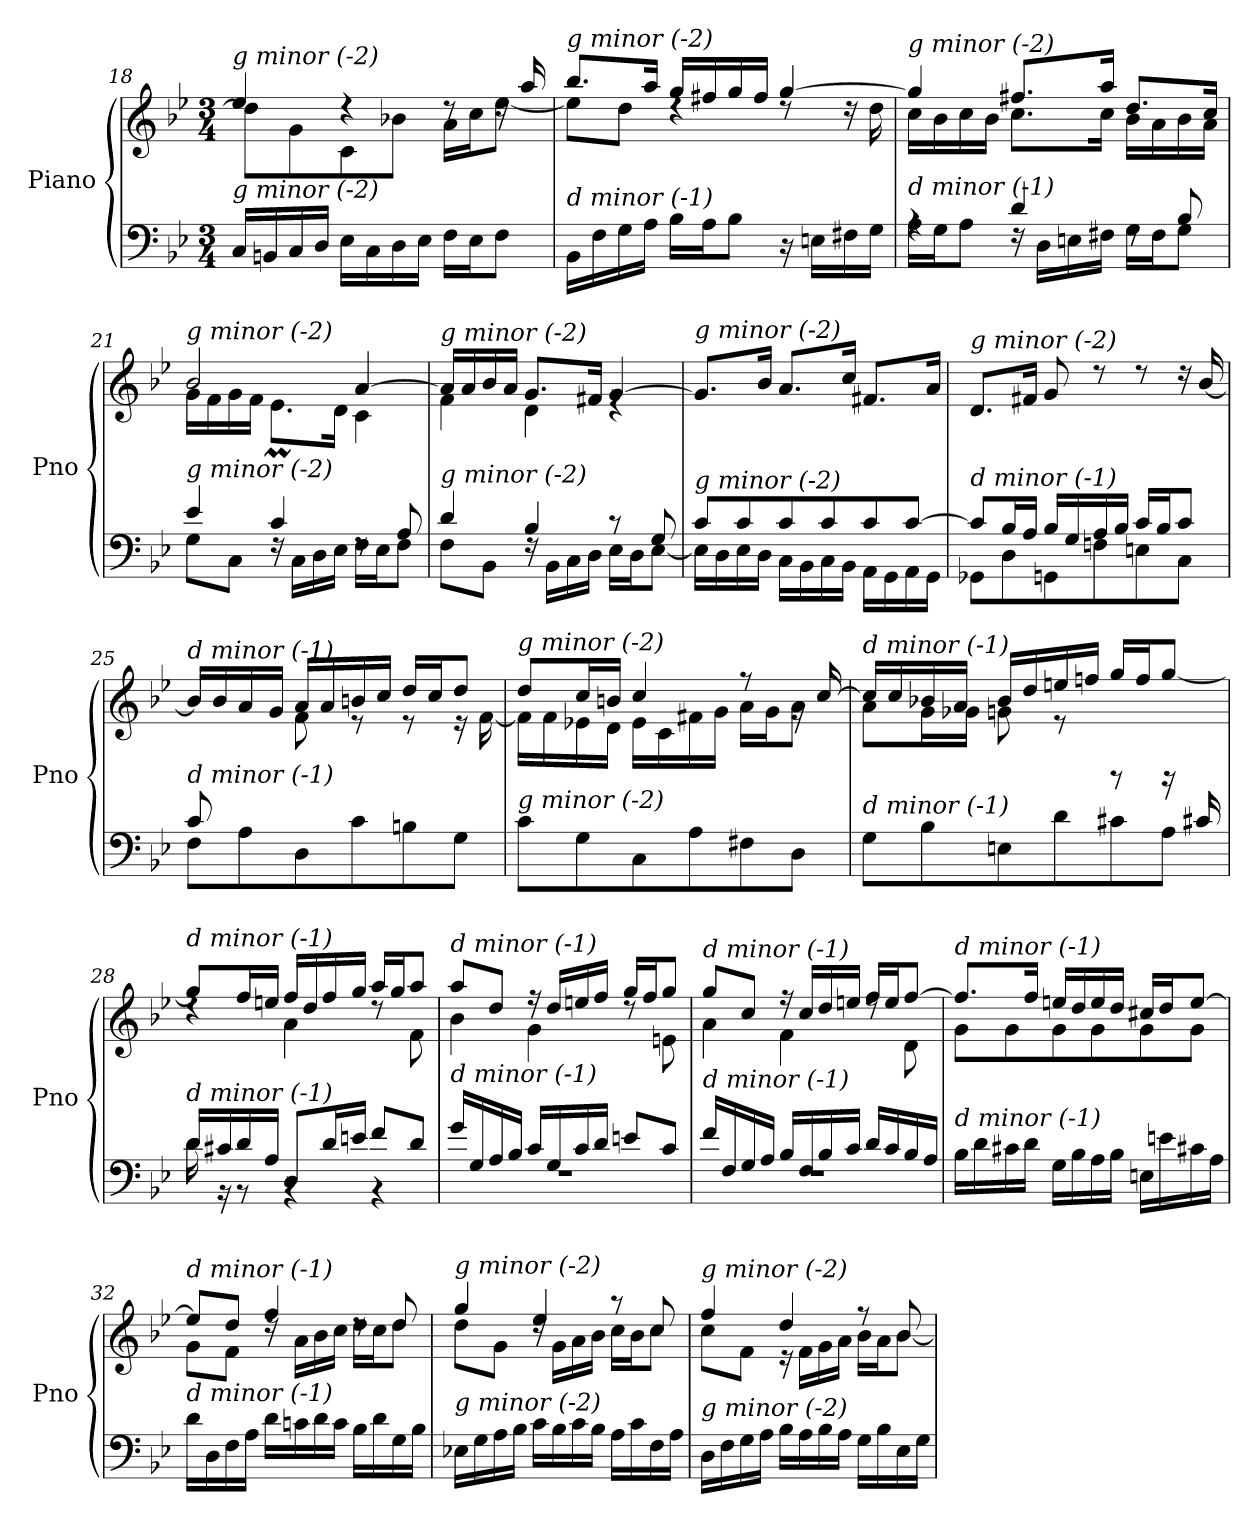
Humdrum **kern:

**kern	**kern
*part1	*part1
*staff2	*staff1
*I"Piano	*
*I'Pno	*
!!LO:LB:g=z
*clefF4	*clefG2
*k[b-e-]	*k[b-e-]
*M3/4	*M3/4
=18	=18
*	*^
!	!LO:TX:i:t=g minor (-2)	!
!LO:TX:i:t=g minor (-2)	!	!
16C/LL	4ee-/	8dd\L]
16BBn/	.	.
16C/	.	8g\
16D/JJ	.	.
16E-\LL	4rdd	8c\
16C\	.	.
16D\	.	8b-X\J
16E-\JJ	.	.
16F\LL	8rdd	16a\LL
16E-\J	.	16cc\J
8F\J	16rdd	[8ee-\J
.	16aa/	.
=19	=19	=19
!	!LO:TX:i:t=g minor (-2)	!
!LO:TX:i:t=d minor (-1)	!	!
16BB-\LL	8.bb-/L	8ee-\L]
16F\	.	.
16G\	.	8dd\J
16A\JJ	16aa/Jk	.
16B-\LL	16gg/LL	4rdd
16A\J	16ff#X/	.
8B-\J	16gg/	.
.	16ff#/JJ	.
16r	[4gg/	8rdd
16En\LL	.	.
16F#X\	.	16rdd
16G\JJ	.	16dd\
=20	=20	=20
*^	*	*
!	!	!LO:TX:i:t=g minor (-2)	!
!LO:TX:i:t=d minor (-1)	!	!	!
4rA	16A\LL	4gg/]	16cc\LL
.	16G\J	.	16b-\
.	8A\J	.	16cc\
.	.	.	16b-\JJ
4d/	16rF	8.ff#X/L	8.cc\L
.	16D\LL	.	.
.	16En\	.	.
.	16F#X\JJ	16aa/Jk	16cc\Jk
8rF	16G\LL	8.dd/L	16b-\LL
.	16F#\J	.	16a\
8B-/	8G\J	.	16b-\
.	.	16cc/Jk	16a\JJ
!!LO:PB:g=z	!!
=21	=21	=21	=21
!	!	!LO:TX:i:t=g minor (-2)	!
!LO:TX:i:t=g minor (-2)	!	!	!
4e-/	8G\L	2b-/	16g\LL
.	.	.	16f\
.	8C\J	.	16g\
.	.	.	16f\JJ
4c/	16rF	.	8.e-M\L
.	16C\LL	.	.
.	16D\	.	.
.	16E-\JJ	.	16d\Jk
8rF	16F\LL	[4a/	4c\
.	16E-\J	.	.
8A/	8F\J	.	.
=22	=22	=22	=22
!	!	!LO:TX:i:t=g minor (-2)	!
!LO:TX:i:t=g minor (-2)	!	!	!
4d/	8F\L	16a/LL]	4f\
.	.	16a/	.
.	8BB-\J	16b-/	.
.	.	16a/JJ	.
4B-/	16rF	8.g/L	4d\
.	16BB-\LL	.	.
.	16C\	.	.
.	16D\JJ	16f#X/Jk	.
8r	16E-\LL	[4g/	4re
.	16D\J	.	.
8G/	[8E-\J	.	.
*	*	*v	*v
=23	=23	=23
!	!	!LO:TX:i:t=g minor (-2)
!LO:TX:i:t=g minor (-2)	!	!
8c/L	16E-\LL]	8.g/L]
.	16D\	.
8c/	16E-\	.
.	16D\JJ	16b-/Jk
8c/	16C\LL	8.a/L
.	16BB-\	.
8c/	16C\	.
.	16BB-\JJ	16cc/Jk
8c/	16AA\LL	8.f#X/L
.	16GG\	.
[8c/J	16AA\	.
.	16GG\JJ	16a/Jk
!!LO:LB:g=z
=24	=24	=24
!	!	!LO:TX:i:t=g minor (-2)
!LO:TX:i:t=d minor (-1)	!	!
8c/L]	8GG-Xi\L	8.d/L
16B-/L	8D\	.
16A/JJ	.	16f#X/Jk
16B-/LL	8GG\	8g/
16G/	.	.
16A/	8Fn\	8rdd
16B-/JJ	.	.
16c/LL	8En\	8rdd
16B-/J	.	.
8c/J	8C\J	16rdd
.	.	[16b-/
=25	=25	=25
*	*	*^
!	!	!LO:TX:i:t=d minor (-1)	!
!LO:TX:i:t=d minor (-1)	!	!	!
8c/L	8F\L	16b-/LL]	8ryy
.	.	16b-/	.
2ryy	8A\	16a/	16f\L
.	.	16g/JJ	16en\JJ
.	8D\	16a/LL	8f\
.	.	16a/	.
.	8c\	16bn/	8r
.	.	16cc/JJ	.
.	8Bn\	16dd/LL	8r
.	.	16cc/J	.
8ryy	8G\J	8dd/J	16r
.	.	.	[16f\
*v	*v	*	*
=26	=26	=26
!	!LO:TX:i:t=g minor (-2)	!
!LO:TX:i:t=g minor (-2)	!	!
8c\L	8dd/L	16f\LL]
.	.	16f\
8G\	16cc/L	16e-X\
.	16bn/JJ	16d\JJ
8C\	4cc/	16e-\LL
.	.	16c\
8A\	.	16f#X\
.	.	16g\JJ
8F#X\	8r	16a\LL
.	.	16g\J
8D\J	16rg	8a\J
.	[16cc/	.
!!LO:LB:g=z
=27	=27	=27
*^	*	*^
*	*^	*	*	*
!	!	!	!LO:TX:i:t=d minor (-1)	!	!
!LO:TX:i:t=d minor (-1)	!	!	!	!	!
2ryy	8G\L	2ryy	16cc/LL]	8a\L	2ryy
.	.	.	16cc/	.	.
.	8B-\	.	16b-X/	16g\L	.
.	.	.	16a/JJ	16g-Xi\JJ	.
.	8En\	.	16b-/LL	8g\	.
.	.	.	16dd/	.	.
.	8d\	.	16een/	8r	.
.	.	.	16ffn/JJ	.	.
4ryy	8c#X\	8rdd	16gg/LL	4ryy	4ryy
.	.	.	16ff/J	.	.
.	8A\J	16rdd	[8gg/J	.	.
.	.	16c#X/	.	.	.
*	*	*	*	*v	*v
=28	=28	=28	=28	=28
!	!	!	!LO:TX:i:t=d minor (-1)	!
!LO:TX:i:t=d minor (-1)	!	!	!	!
*	*v	*v	*	*
16d/LL	16d\	8gg/L]	4rdd
16c#X/	16r	.	.
16d/	8r	16ff/L	.
16A/JJ	.	16een/JJ	.
8D/L	4rBB	16ff/LL	4a\
.	.	16dd/	.
16d/L	.	16ff/	.
16en/JJ	.	16gg/JJ	.
8f/L	4rBB	16aa/LL	8rdd
.	.	16gg/J	.
8d/J	.	8aa/J	8f\
=29	=29	=29	=29
!	!	!LO:TX:i:t=d minor (-1)	!
!LO:TX:i:t=d minor (-1)	!	!	!
16g/LL	2.rF	8aa/L	4b-\
16G/	.	.	.
16A/	.	8dd/J	.
16B-/JJ	.	.	.
16c/LL	.	16r	4g\
16G/	.	16dd/LL	.
16c/	.	16een/	.
16d/JJ	.	16ff/JJ	.
8en/L	.	16gg/LL	8rdd
.	.	16ff/J	.
8c/J	.	8gg/J	8en\
=30	=30	=30	=30
!	!	!LO:TX:i:t=d minor (-1)	!
!LO:TX:i:t=d minor (-1)	!	!	!
16f/LL	2.rF	8gg/L	4a\
16F/	.	.	.
16G/	.	8cc/J	.
16A/JJ	.	.	.
16B-/LL	.	16r	4f\
16F/	.	16cc/LL	.
16B-/	.	16dd/	.
16c/JJ	.	16een/JJ	.
16d/LL	.	16ff/LL	8rdd
16c/	.	16ee/J	.
16B-/	.	[8ff/J	8d\
16A/JJ	.	.	.
*v	*v	*	*
!!LO:LB:g=z	!!
=31	=31	=31
!	!LO:TX:i:t=d minor (-1)	!
!LO:TX:i:t=d minor (-1)	!	!
16B-\LL	8.ff/L]	8g\L
16d\	.	.
16c#X\	.	8g\
16d\JJ	16ff/Jk	.
16G\LL	16een/LL	8g\
16B-\	16dd/	.
16A\	16ee/	8g\
16B-\JJ	16dd/JJ	.
16En\LL	16cc#X/LL	8g\
16en\	16dd/J	.
16c#X\	[8ee/J	8g\J
16A\JJ	.	.
=32	=32	=32
!	!LO:TX:i:t=d minor (-1)	!
!LO:TX:i:t=d minor (-1)	!	!
16d\LL	8ee/L]	8g\L
16D\	.	.
16F\	8dd/J	8f\J
16A\JJ	.	.
16d\LL	4ff/	16rdd
16cn\	.	16a\LL
16d\	.	16b-\
16c\JJ	.	16cc\JJ
16B-\LL	8rdd	16dd\LL
16d\	.	16cc\J
16G\	8dd/	8dd\J
16B-\JJ	.	.
=33	=33	=33
!	!LO:TX:i:t=g minor (-2)	!
!LO:TX:i:t=g minor (-2)	!	!
16E-X\LL	4gg/	8dd\L
16G\	.	.
16A\	.	8g\J
16B-\JJ	.	.
16c\LL	4ee-/	16rdd
16B-\	.	16g\LL
16c\	.	16a\
16B-\JJ	.	16b-\JJ
16A\LL	8r	16cc\LL
16c\	.	16b-\J
16F\	8cc/	8cc\J
16A\JJ	.	.
=34	=34	=34
!	!LO:TX:i:t=g minor (-2)	!
!LO:TX:i:t=g minor (-2)	!	!
16D\LL	4ff/	8cc\L
16F\	.	.
16G\	.	8f\J
16A\JJ	.	.
16B-\LL	4dd/	16r
16A\	.	16f\LL
16B-\	.	16g\
16A\JJ	.	16a\JJ
16G\LL	8r	16b-\LL
16B-\	.	16a\J
16E-\	8b-/	[8b-\J
16G\JJ	.	.
*	*v	*v
=	=
*-	*-
